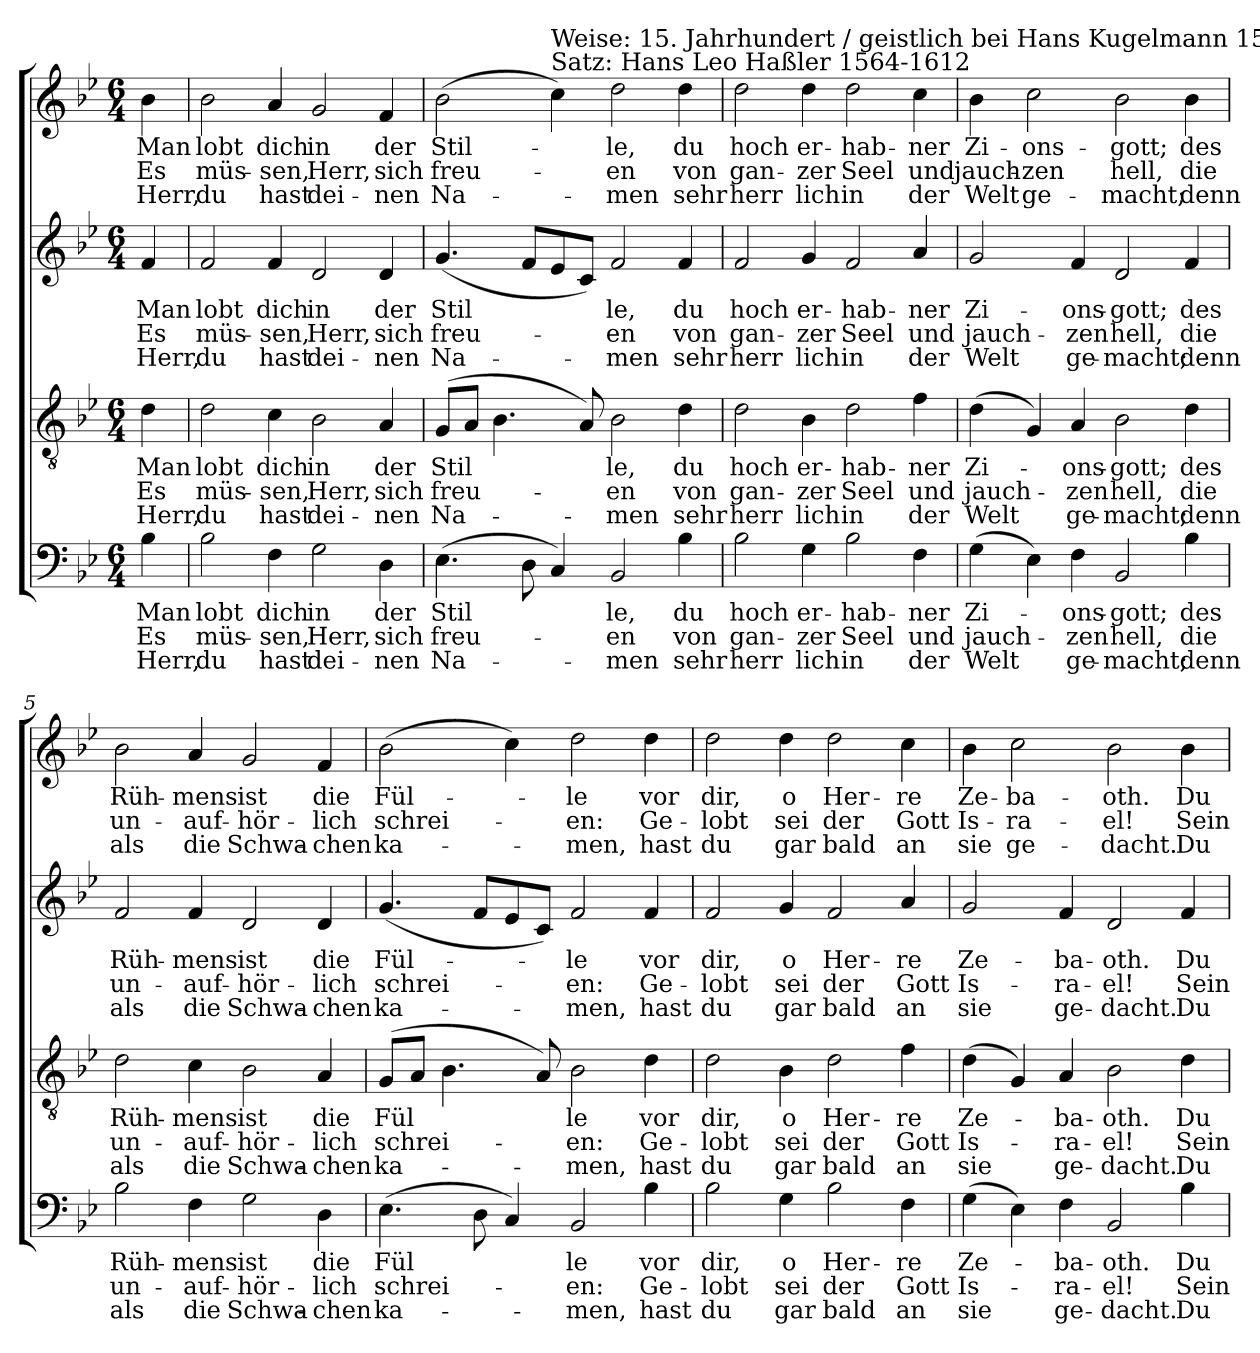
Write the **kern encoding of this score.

**kern	**text	**text	**text	**kern	**text	**text	**text	**kern	**text	**text	**text	**kern	**text	**text	**text
*part4	*part4	*part4	*part4	*part3	*part3	*part3	*part3	*part2	*part2	*part2	*part2	*part1	*part1	*part1	*part1
*staff4	*staff4	*staff4	*staff4	*staff3	*staff3	*staff3	*staff3	*staff2	*staff2	*staff2	*staff2	*staff1	*staff1	*staff1	*staff1
*clefF4	*	*	*	*clefGv2	*	*	*	*clefG2	*	*	*	*clefG2	*	*	*
*k[b-e-]	*	*	*	*k[b-e-]	*	*	*	*k[b-e-]	*	*	*	*k[b-e-]	*	*	*
*B-:	*	*	*	*B-:	*	*	*	*B-:	*	*	*	*B-:	*	*	*
*M6/4	*	*	*	*M6/4	*	*	*	*M6/4	*	*	*	*M6/4	*	*	*
=	=	=	=	=	=	=	=	=	=	=	=	=	=	=	=
!	!LO:LY:b	!LO:LY:b	!LO:LY:b	!	!LO:LY:b	!LO:LY:b	!LO:LY:b	!	!LO:LY:b	!LO:LY:b	!LO:LY:b	!	!LO:LY:b	!LO:LY:b	!LO:LY:b
4B-\	Man	Es	Herr,	4d\	Man	Es	Herr,	4f/	Man	Es	Herr,	4b-\	Man	Es	Herr,
=1	=1	=1	=1	=1	=1	=1	=1	=1	=1	=1	=1	=1	=1	=1	=1
!	!LO:LY:b	!LO:LY:b	!LO:LY:b	!	!LO:LY:b	!LO:LY:b	!LO:LY:b	!	!LO:LY:b	!LO:LY:b	!LO:LY:b	!	!LO:LY:b	!LO:LY:b	!LO:LY:b
2B-\	lobt	müs-	du	2d\	lobt	müs-	du	2f/	lobt	müs-	du	2b-\	lobt	müs-	du
!	!LO:LY:b	!LO:LY:b	!LO:LY:b	!	!LO:LY:b	!LO:LY:b	!LO:LY:b	!	!LO:LY:b	!LO:LY:b	!LO:LY:b	!	!LO:LY:b	!LO:LY:b	!LO:LY:b
4F\	dich	-sen,	hast	4c\	dich	-sen,	hast	4f/	dich	-sen,	hast	4a/	dich	-sen,	hast
!	!LO:LY:b	!LO:LY:b	!LO:LY:b	!	!LO:LY:b	!LO:LY:b	!LO:LY:b	!	!LO:LY:b	!LO:LY:b	!LO:LY:b	!	!LO:LY:b	!LO:LY:b	!LO:LY:b
2G\	in	Herr,	dei-	2B-\	in	Herr,	dei-	2d/	in	Herr,	dei-	2g/	in	Herr,	dei-
!	!LO:LY:b	!LO:LY:b	!LO:LY:b	!	!LO:LY:b	!LO:LY:b	!LO:LY:b	!	!LO:LY:b	!LO:LY:b	!LO:LY:b	!	!LO:LY:b	!LO:LY:b	!LO:LY:b
4D\	der	sich	-nen	4A/	der	sich	-nen	4d/	der	sich	-nen	4f/	der	sich	-nen
=2	=2	=2	=2	=2	=2	=2	=2	=2	=2	=2	=2	=2	=2	=2	=2
!	!LO:LY:b	!LO:LY:b	!LO:LY:b	!	!LO:LY:b	!LO:LY:b	!LO:LY:b	!	!LO:LY:b	!LO:LY:b	!LO:LY:b	!	!LO:LY:b	!LO:LY:b	!LO:LY:b
(>4.E-\	Stil	freu-	Na-	(>8G/L	Stil	freu-	Na-	(<4.g/	Stil	freu-	Na-	(>2b-\	Stil-	freu-	Na-
.	.	.	.	8A/J	.	.	.	.	.	.	.	.	.	.	.
.	.	.	.	4.B-\	.	.	.	.	.	.	.	.	.	.	.
8D\	.	.	.	.	.	.	.	8f/L	.	.	.	.	.	.	.
!	!	!	!	!	!	!	!	!	!	!	!	!LO:TX:a:t=Weise&colon; 15. Jahrhundert / geistlich bei Hans Kugelmann 1540\nSatz&colon; Hans Leo Haßler 1564-1612	!	!	!
4C/)	.	.	.	.	.	.	.	8e-/	.	.	.	4cc\)	.	.	.
.	.	.	.	8A/)	.	.	.	8c/J)	.	.	.	.	.	.	.
!	!LO:LY:b	!LO:LY:b	!LO:LY:b	!	!LO:LY:b	!LO:LY:b	!LO:LY:b	!	!LO:LY:b	!LO:LY:b	!LO:LY:b	!	!LO:LY:b	!LO:LY:b	!LO:LY:b
2BB-/	le,	-en	-men	2B-\	le,	-en	-men	2f/	le,	-en	-men	2dd\	-le,	-en	-men
!	!LO:LY:b	!LO:LY:b	!LO:LY:b	!	!LO:LY:b	!LO:LY:b	!LO:LY:b	!	!LO:LY:b	!LO:LY:b	!LO:LY:b	!	!LO:LY:b	!LO:LY:b	!LO:LY:b
4B-\	du	von	sehr	4d\	du	von	sehr	4f/	du	von	sehr	4dd\	du	von	sehr
=3	=3	=3	=3	=3	=3	=3	=3	=3	=3	=3	=3	=3	=3	=3	=3
!	!LO:LY:b	!LO:LY:b	!LO:LY:b	!	!LO:LY:b	!LO:LY:b	!LO:LY:b	!	!LO:LY:b	!LO:LY:b	!LO:LY:b	!	!LO:LY:b	!LO:LY:b	!LO:LY:b
2B-\	hoch	gan-	herr­	2d\	hoch	gan-	herr­	2f/	hoch	gan-	herr­	2dd\	hoch	gan-	herr­
!	!LO:LY:b	!LO:LY:b	!LO:LY:b	!	!LO:LY:b	!LO:LY:b	!LO:LY:b	!	!LO:LY:b	!LO:LY:b	!LO:LY:b	!	!LO:LY:b	!LO:LY:b	!LO:LY:b
4G\	er-	-zer	lich	4B-\	er-	-zer	lich	4g/	er-	-zer	lich	4dd\	er-	-zer	lich
!	!LO:LY:b	!LO:LY:b	!LO:LY:b	!	!LO:LY:b	!LO:LY:b	!LO:LY:b	!	!LO:LY:b	!LO:LY:b	!LO:LY:b	!	!LO:LY:b	!LO:LY:b	!LO:LY:b
2B-\	-hab-	Seel	in	2d\	-hab-	Seel	in	2f/	-hab-	Seel	in	2dd\	-hab-	Seel	in
!	!LO:LY:b	!LO:LY:b	!LO:LY:b	!	!LO:LY:b	!LO:LY:b	!LO:LY:b	!	!LO:LY:b	!LO:LY:b	!LO:LY:b	!	!LO:LY:b	!LO:LY:b	!LO:LY:b
4F\	-ner	und	der	4f\	-ner	und	der	4a/	-ner	und	der	4cc\	-ner	und	der
=4	=4	=4	=4	=4	=4	=4	=4	=4	=4	=4	=4	=4	=4	=4	=4
!	!LO:LY:b	!LO:LY:b	!LO:LY:b	!	!LO:LY:b	!LO:LY:b	!LO:LY:b	!	!LO:LY:b	!LO:LY:b	!LO:LY:b	!	!LO:LY:b	!LO:LY:b	!LO:LY:b
(>4G\	Zi-	jauch-	Welt	(>4d\	Zi-	jauch-	Welt	2g/	Zi-	jauch-	Welt	4b-\	Zi-	jauch-	Welt
!	!	!	!	!	!	!	!	!	!	!	!	!	!LO:LY:b	!LO:LY:b	!LO:LY:b
4E-\)	.	.	.	4G/)	.	.	.	.	.	.	.	2cc\	-ons-	-zen	ge-
!	!LO:LY:b	!LO:LY:b	!LO:LY:b	!	!LO:LY:b	!LO:LY:b	!LO:LY:b	!	!LO:LY:b	!LO:LY:b	!LO:LY:b	!	!	!	!
4F\	-ons-	-zen	ge-	4A/	-ons-	-zen	ge-	4f/	-ons-	-zen	ge-	.	.	.	.
!	!LO:LY:b	!LO:LY:b	!LO:LY:b	!	!LO:LY:b	!LO:LY:b	!LO:LY:b	!	!LO:LY:b	!LO:LY:b	!LO:LY:b	!	!LO:LY:b	!LO:LY:b	!LO:LY:b
2BB-/	-gott;	hell,	-macht;	2B-\	-gott;	hell,	-macht;	2d/	-gott;	hell,	-macht;	2b-\	-gott;	hell,	-macht;
!	!LO:LY:b	!LO:LY:b	!LO:LY:b	!	!LO:LY:b	!LO:LY:b	!LO:LY:b	!	!LO:LY:b	!LO:LY:b	!LO:LY:b	!	!LO:LY:b	!LO:LY:b	!LO:LY:b
4B-\	des	die	denn	4d\	des	die	denn	4f/	des	die	denn	4b-\	des	die	denn
!!LO:LB:g=z
=5	=5	=5	=5	=5	=5	=5	=5	=5	=5	=5	=5	=5	=5	=5	=5
!	!LO:LY:b	!LO:LY:b	!LO:LY:b	!	!LO:LY:b	!LO:LY:b	!LO:LY:b	!	!LO:LY:b	!LO:LY:b	!LO:LY:b	!	!LO:LY:b	!LO:LY:b	!LO:LY:b
2B-\	Rüh-	un-	als	2d\	Rüh-	un-	als	2f/	Rüh-	un-	als	2b-\	Rüh-	un-	als
!	!LO:LY:b	!LO:LY:b	!LO:LY:b	!	!LO:LY:b	!LO:LY:b	!LO:LY:b	!	!LO:LY:b	!LO:LY:b	!LO:LY:b	!	!LO:LY:b	!LO:LY:b	!LO:LY:b
4F\	-mens	-auf-	die	4c\	-mens	-auf-	die	4f/	-mens	-auf-	die	4a/	-mens	-auf-	die
!	!LO:LY:b	!LO:LY:b	!LO:LY:b	!	!LO:LY:b	!LO:LY:b	!LO:LY:b	!	!LO:LY:b	!LO:LY:b	!LO:LY:b	!	!LO:LY:b	!LO:LY:b	!LO:LY:b
2G\	ist	-hör-	Schwa-	2B-\	ist	-hör-	Schwa-	2d/	ist	-hör-	Schwa-	2g/	ist	-hör-	Schwa-
!	!LO:LY:b	!LO:LY:b	!LO:LY:b	!	!LO:LY:b	!LO:LY:b	!LO:LY:b	!	!LO:LY:b	!LO:LY:b	!LO:LY:b	!	!LO:LY:b	!LO:LY:b	!LO:LY:b
4D\	die	-lich	-chen	4A/	die	-lich	-chen	4d/	die	-lich	-chen	4f/	die	-lich	-chen
=6	=6	=6	=6	=6	=6	=6	=6	=6	=6	=6	=6	=6	=6	=6	=6
!	!LO:LY:b	!LO:LY:b	!LO:LY:b	!	!LO:LY:b	!LO:LY:b	!LO:LY:b	!	!LO:LY:b	!LO:LY:b	!LO:LY:b	!	!LO:LY:b	!LO:LY:b	!LO:LY:b
(>4.E-\	Fül	schrei-	ka-	(>8G/L	Fül	schrei-	ka-	(<4.g/	Fül-	schrei-	ka-	(>2b-\	Fül-	schrei-	ka-
.	.	.	.	8A/J	.	.	.	.	.	.	.	.	.	.	.
.	.	.	.	4.B-\	.	.	.	.	.	.	.	.	.	.	.
8D\	.	.	.	.	.	.	.	8f/L	.	.	.	.	.	.	.
4C/)	.	.	.	.	.	.	.	8e-/	.	.	.	4cc\)	.	.	.
.	.	.	.	8A/)	.	.	.	8c/J)	.	.	.	.	.	.	.
!	!LO:LY:b	!LO:LY:b	!LO:LY:b	!	!LO:LY:b	!LO:LY:b	!LO:LY:b	!	!LO:LY:b	!LO:LY:b	!LO:LY:b	!	!LO:LY:b	!LO:LY:b	!LO:LY:b
2BB-/	le	-en:	-men,	2B-\	le	-en:	-men,	2f/	-le	-en:	-men,	2dd\	-le	-en:	-men,
!	!LO:LY:b	!LO:LY:b	!LO:LY:b	!	!LO:LY:b	!LO:LY:b	!LO:LY:b	!	!LO:LY:b	!LO:LY:b	!LO:LY:b	!	!LO:LY:b	!LO:LY:b	!LO:LY:b
4B-\	vor	Ge-	hast	4d\	vor	Ge-	hast	4f/	vor	Ge-	hast	4dd\	vor	Ge-	hast
=7	=7	=7	=7	=7	=7	=7	=7	=7	=7	=7	=7	=7	=7	=7	=7
!	!LO:LY:b	!LO:LY:b	!LO:LY:b	!	!LO:LY:b	!LO:LY:b	!LO:LY:b	!	!LO:LY:b	!LO:LY:b	!LO:LY:b	!	!LO:LY:b	!LO:LY:b	!LO:LY:b
2B-\	dir,	-lobt	du	2d\	dir,	-lobt	du	2f/	dir,	-lobt	du	2dd\	dir,	-lobt	du
!	!LO:LY:b	!LO:LY:b	!LO:LY:b	!	!LO:LY:b	!LO:LY:b	!LO:LY:b	!	!LO:LY:b	!LO:LY:b	!LO:LY:b	!	!LO:LY:b	!LO:LY:b	!LO:LY:b
4G\	o	sei	gar	4B-\	o	sei	gar	4g/	o	sei	gar	4dd\	o	sei	gar
!	!LO:LY:b	!LO:LY:b	!LO:LY:b	!	!LO:LY:b	!LO:LY:b	!LO:LY:b	!	!LO:LY:b	!LO:LY:b	!LO:LY:b	!	!LO:LY:b	!LO:LY:b	!LO:LY:b
2B-\	Her-	der	bald	2d\	Her-	der	bald	2f/	Her-	der	bald	2dd\	Her-	der	bald
!	!LO:LY:b	!LO:LY:b	!LO:LY:b	!	!LO:LY:b	!LO:LY:b	!LO:LY:b	!	!LO:LY:b	!LO:LY:b	!LO:LY:b	!	!LO:LY:b	!LO:LY:b	!LO:LY:b
4F\	-re	Gott	an	4f\	-re	Gott	an	4a/	-re	Gott	an	4cc\	-re	Gott	an
=8	=8	=8	=8	=8	=8	=8	=8	=8	=8	=8	=8	=8	=8	=8	=8
!	!LO:LY:b	!LO:LY:b	!LO:LY:b	!	!LO:LY:b	!LO:LY:b	!LO:LY:b	!	!LO:LY:b	!LO:LY:b	!LO:LY:b	!	!LO:LY:b	!LO:LY:b	!LO:LY:b
(>4G\	Ze-	Is-	sie	(>4d\	Ze-	Is-	sie	2g/	Ze-	Is-	sie	4b-\	Ze-	Is-	sie
!	!	!	!	!	!	!	!	!	!	!	!	!	!LO:LY:b	!LO:LY:b	!LO:LY:b
4E-\)	.	.	.	4G/)	.	.	.	.	.	.	.	2cc\	-ba-	-ra-	ge-
!	!LO:LY:b	!LO:LY:b	!LO:LY:b	!	!LO:LY:b	!LO:LY:b	!LO:LY:b	!	!LO:LY:b	!LO:LY:b	!LO:LY:b	!	!	!	!
4F\	-ba-	-ra-	ge-	4A/	-ba-	-ra-	ge-	4f/	-ba-	-ra-	ge-	.	.	.	.
!	!LO:LY:b	!LO:LY:b	!LO:LY:b	!	!LO:LY:b	!LO:LY:b	!LO:LY:b	!	!LO:LY:b	!LO:LY:b	!LO:LY:b	!	!LO:LY:b	!LO:LY:b	!LO:LY:b
2BB-/	-oth.	-el!	-dacht.	2B-\	-oth.	-el!	-dacht.	2d/	-oth.	-el!	-dacht.	2b-\	-oth.	-el!	-dacht.
!	!LO:LY:b	!LO:LY:b	!LO:LY:b	!	!LO:LY:b	!LO:LY:b	!LO:LY:b	!	!LO:LY:b	!LO:LY:b	!LO:LY:b	!	!LO:LY:b	!LO:LY:b	!LO:LY:b
4B-\	Du	Sein	Du	4d\	Du	Sein	Du	4f/	Du	Sein	Du	4b-\	Du	Sein	Du
=	=	=	=	=	=	=	=	=	=	=	=	=	=	=	=
*-	*-	*-	*-	*-	*-	*-	*-	*-	*-	*-	*-	*-	*-	*-	*-
